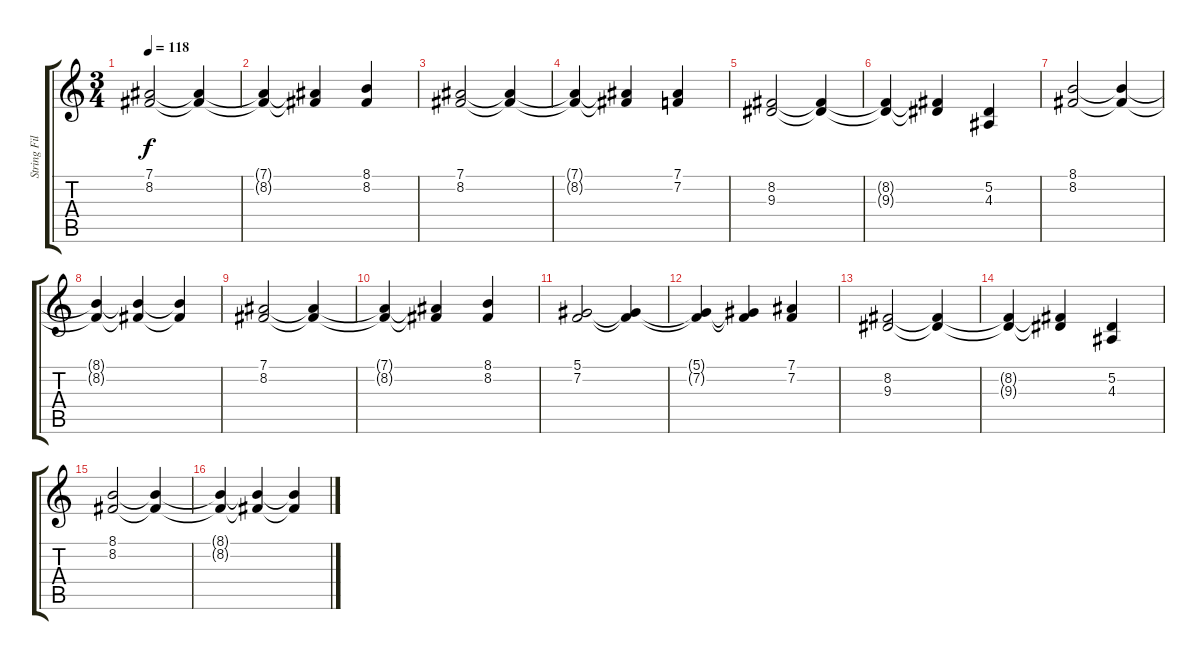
\track ("String Fills 1" "String Fil") {instrument violin}
\staff {score tabs}
\tuning (Eb4 Bb3 Gb3 Db3 Ab2 Eb2) {hide}
\ts (3 4)
\tempo 118
\clef g2
\ks c
(7.1 8.2).2{dy f volume 13 balance 16 instrument stringensemble1} (7.1{t} 8.2{t}).4 |
(7.1{t} 8.2{t}).4 (7.1{t} 8.2{t}).4 (8.1 8.2).4 |
(7.1 8.2).2 (7.1{t} 8.2{t}).4 |
(7.1{t} 8.2{t}).4 (7.1{t} 8.2{t}).4 (7.1 7.2).4 |
(8.2 9.3).2 (8.2{t} 9.3{t}).4 |
(8.2{t} 9.3{t}).4 (8.2{t} 9.3{t}).4 (5.2 4.3).4 |
(8.1 8.2).2 (8.1{t} 8.2{t}).4 |
(8.1{t} 8.2{t}).4 (8.1{t} 8.2{t}).4 (8.1{t} 8.2{t}).4 |
(7.1 8.2).2 (7.1{t} 8.2{t}).4 |
(7.1{t} 8.2{t}).4 (7.1{t} 8.2{t}).4 (8.1 8.2).4 |
(5.1 7.2).2 (5.1{t} 7.2{t}).4 |
(5.1{t} 7.2{t}).4 (5.1{t} 7.2{t}).4 (7.1 7.2).4 |
(8.2 9.3).2 (8.2{t} 9.3{t}).4 |
(8.2{t} 9.3{t}).4 (8.2{t} 9.3{t}).4 (5.2 4.3).4 |
(8.1 8.2).2 (8.1{t} 8.2{t}).4 |
(8.1{t} 8.2{t}).4 (8.1{t} 8.2{t}).4 (8.1{t} 8.2{t}).4
